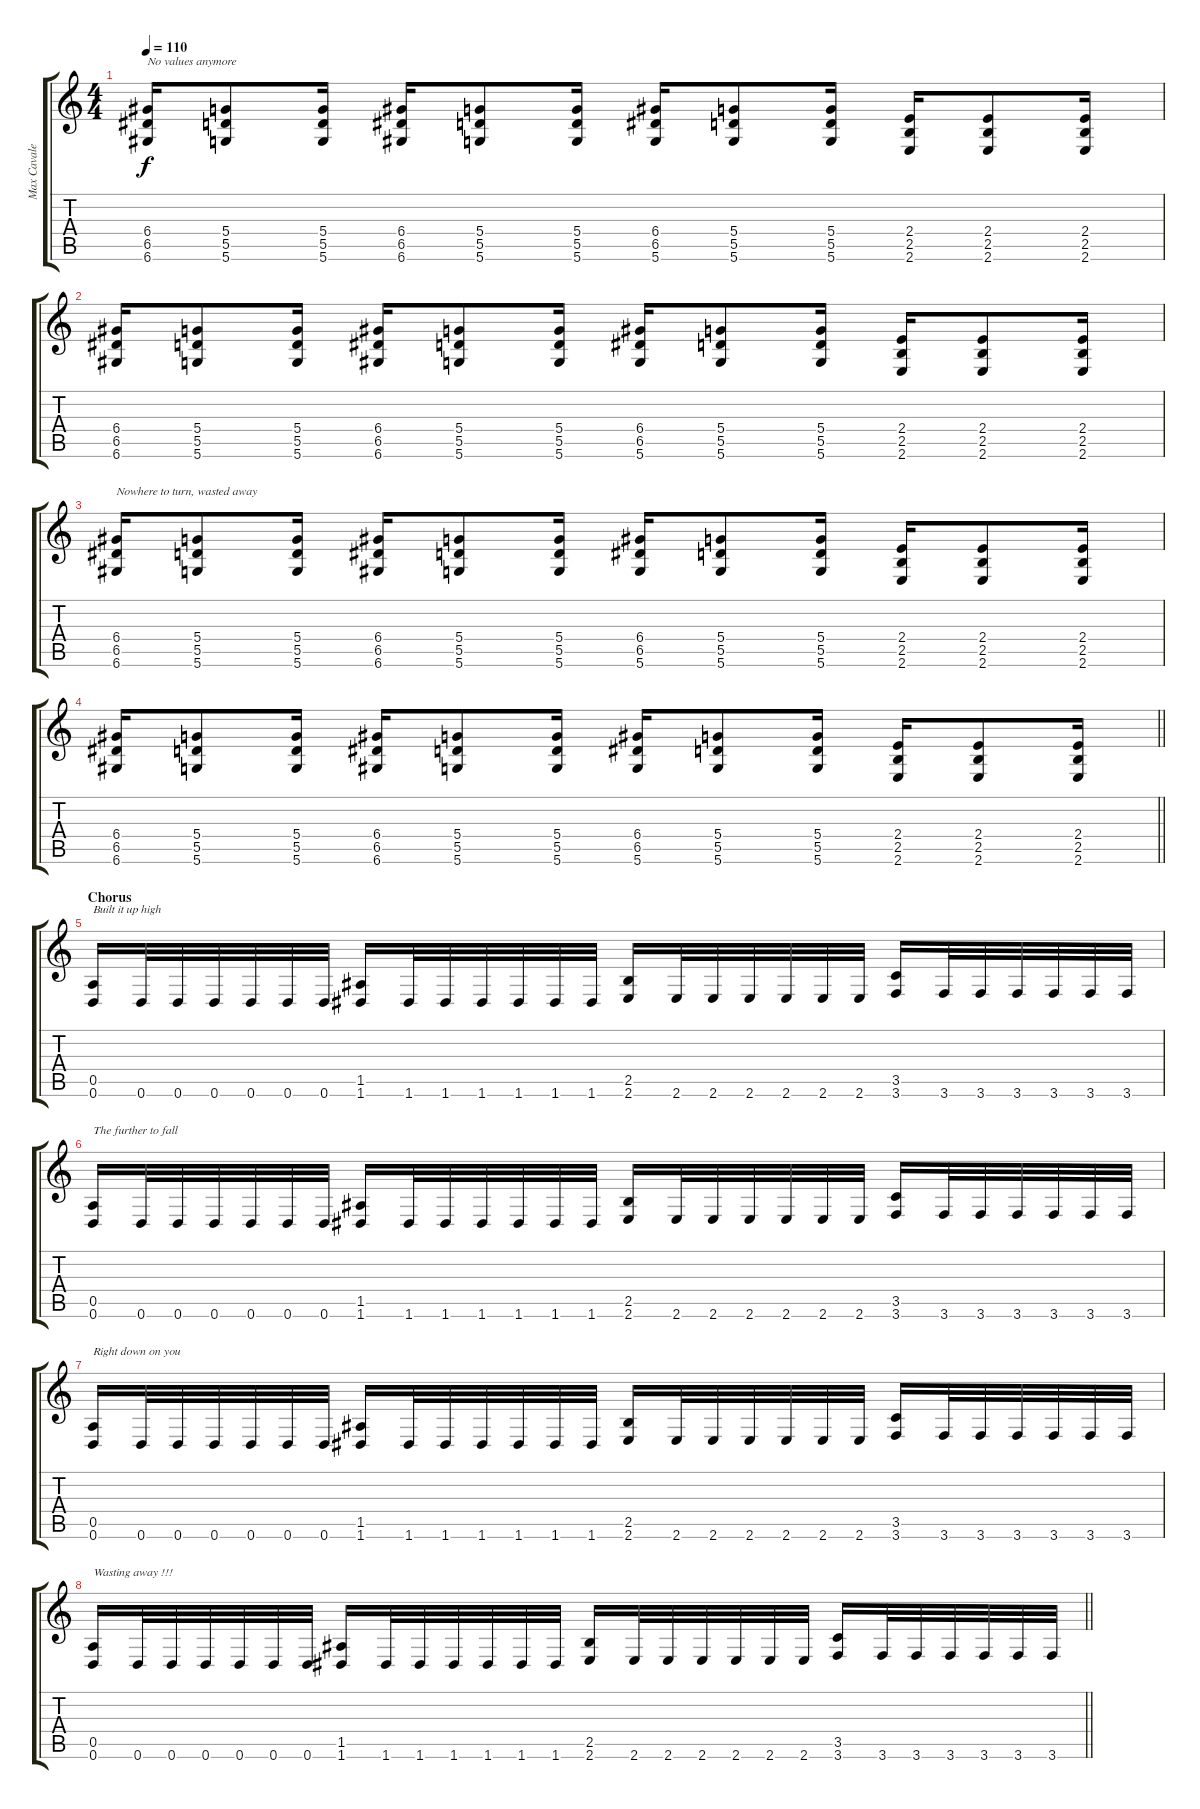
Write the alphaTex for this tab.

\track ("Max Cavalera" "Max Cavale") {instrument distortionguitar}
\staff {score tabs}
\tuning (E4 B3 G3 D3 A2 D2) {hide}
\ts (4 4)
\tempo 110
\clef g2
\ks c
(6.4 6.5 6.6).16{txt "No values anymore" dy f} (5.4 5.5 5.6).8 (5.4 5.5 5.6).16 (6.4 6.5 6.6).16 (5.4 5.5 5.6).8 (5.4 5.5 5.6).16 (6.4 6.5 5.6).16 (5.4 5.5 5.6).8 (5.4 5.5 5.6).16 (2.4 2.5 2.6).16 (2.4 2.5 2.6).8 (2.4 2.5 2.6).16 |
(6.4 6.5 6.6).16 (5.4 5.5 5.6).8 (5.4 5.5 5.6).16 (6.4 6.5 6.6).16 (5.4 5.5 5.6).8 (5.4 5.5 5.6).16 (6.4 6.5 5.6).16 (5.4 5.5 5.6).8 (5.4 5.5 5.6).16 (2.4 2.5 2.6).16 (2.4 2.5 2.6).8 (2.4 2.5 2.6).16 |
(6.4 6.5 6.6).16{txt "Nowhere to turn, wasted away"} (5.4 5.5 5.6).8 (5.4 5.5 5.6).16 (6.4 6.5 6.6).16 (5.4 5.5 5.6).8 (5.4 5.5 5.6).16 (6.4 6.5 5.6).16 (5.4 5.5 5.6).8 (5.4 5.5 5.6).16 (2.4 2.5 2.6).16 (2.4 2.5 2.6).8 (2.4 2.5 2.6).16 |
\barLineRight lightlight
(6.4 6.5 6.6).16 (5.4 5.5 5.6).8 (5.4 5.5 5.6).16 (6.4 6.5 6.6).16 (5.4 5.5 5.6).8 (5.4 5.5 5.6).16 (6.4 6.5 5.6).16 (5.4 5.5 5.6).8 (5.4 5.5 5.6).16 (2.4 2.5 2.6).16 (2.4 2.5 2.6).8 (2.4 2.5 2.6).16 |
\section ("" "Chorus")
(0.5 0.6).16{txt "Built it up high"} 0.6.32 0.6.32 0.6.32 0.6.32 0.6.32 0.6.32 (1.5 1.6).16 1.6.32 1.6.32 1.6.32 1.6.32 1.6.32 1.6.32 (2.5 2.6).16 2.6.32 2.6.32 2.6.32 2.6.32 2.6.32 2.6.32 (3.5 3.6).16 3.6.32 3.6.32 3.6.32 3.6.32 3.6.32 3.6.32 |
(0.5 0.6).16{txt "The further to fall"} 0.6.32 0.6.32 0.6.32 0.6.32 0.6.32 0.6.32 (1.5 1.6).16 1.6.32 1.6.32 1.6.32 1.6.32 1.6.32 1.6.32 (2.5 2.6).16 2.6.32 2.6.32 2.6.32 2.6.32 2.6.32 2.6.32 (3.5 3.6).16 3.6.32 3.6.32 3.6.32 3.6.32 3.6.32 3.6.32 |
(0.5 0.6).16{txt "Right down on you"} 0.6.32 0.6.32 0.6.32 0.6.32 0.6.32 0.6.32 (1.5 1.6).16 1.6.32 1.6.32 1.6.32 1.6.32 1.6.32 1.6.32 (2.5 2.6).16 2.6.32 2.6.32 2.6.32 2.6.32 2.6.32 2.6.32 (3.5 3.6).16 3.6.32 3.6.32 3.6.32 3.6.32 3.6.32 3.6.32 |
\barLineRight lightlight
(0.5 0.6).16{txt "Wasting away !!!"} 0.6.32 0.6.32 0.6.32 0.6.32 0.6.32 0.6.32 (1.5 1.6).16 1.6.32 1.6.32 1.6.32 1.6.32 1.6.32 1.6.32 (2.5 2.6).16 2.6.32 2.6.32 2.6.32 2.6.32 2.6.32 2.6.32 (3.5 3.6).16 3.6.32 3.6.32 3.6.32 3.6.32 3.6.32 3.6.32
